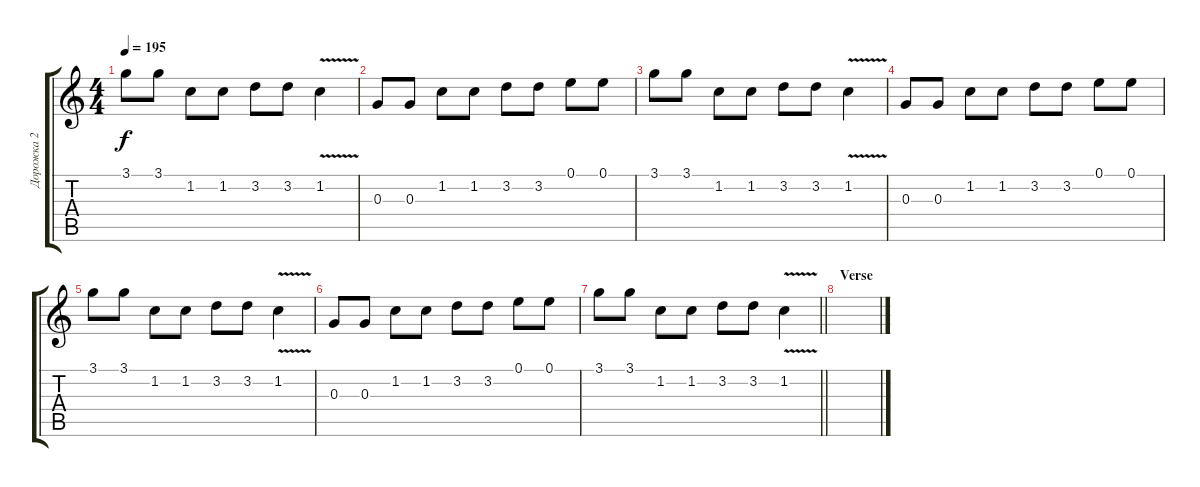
\track ("Дорожка 2" "Дорожка 2") {instrument distortionguitar}
\staff {score tabs}
\tuning (E4 B3 G3 D3 A2 E2) {hide}
\ts (4 4)
\tempo 195
\clef g2
\ks c
3.1.8{dy f} 3.1.8 1.2.8 1.2.8 3.2.8 3.2.8 1.2{v}.4 |
0.3.8 0.3.8 1.2.8 1.2.8 3.2.8 3.2.8 0.1.8 0.1.8 |
3.1.8 3.1.8 1.2.8 1.2.8 3.2.8 3.2.8 1.2{v}.4 |
0.3.8 0.3.8 1.2.8 1.2.8 3.2.8 3.2.8 0.1.8 0.1.8 |
3.1.8 3.1.8 1.2.8 1.2.8 3.2.8 3.2.8 1.2{v}.4 |
0.3.8 0.3.8 1.2.8 1.2.8 3.2.8 3.2.8 0.1.8 0.1.8 |
\barLineRight lightlight
3.1.8 3.1.8 1.2.8 1.2.8 3.2.8 3.2.8 1.2{v}.4 |
\section ("" "Verse")
